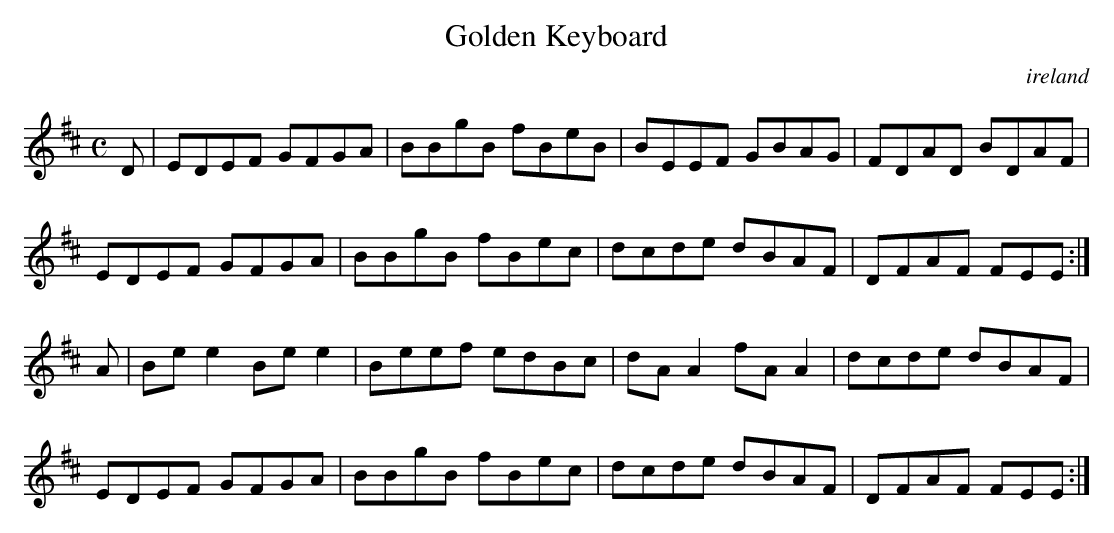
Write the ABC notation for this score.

X:1
T:Golden Keyboard
O:ireland
M:C
L:1/8
K:E Dorian
D|EDEF GFGA|BBgB fBeB|BEEF GBAG|FDAD BDAF|!
EDEF GFGA|BBgB fBec|dcde dBAF|DFAF FEE:|!
A|Bee2 Bee2|Beef edBc|dAA2 fAA2|dcde dBAF|!
EDEF GFGA|BBgB fBec|dcde dBAF|DFAF FEE:|!
